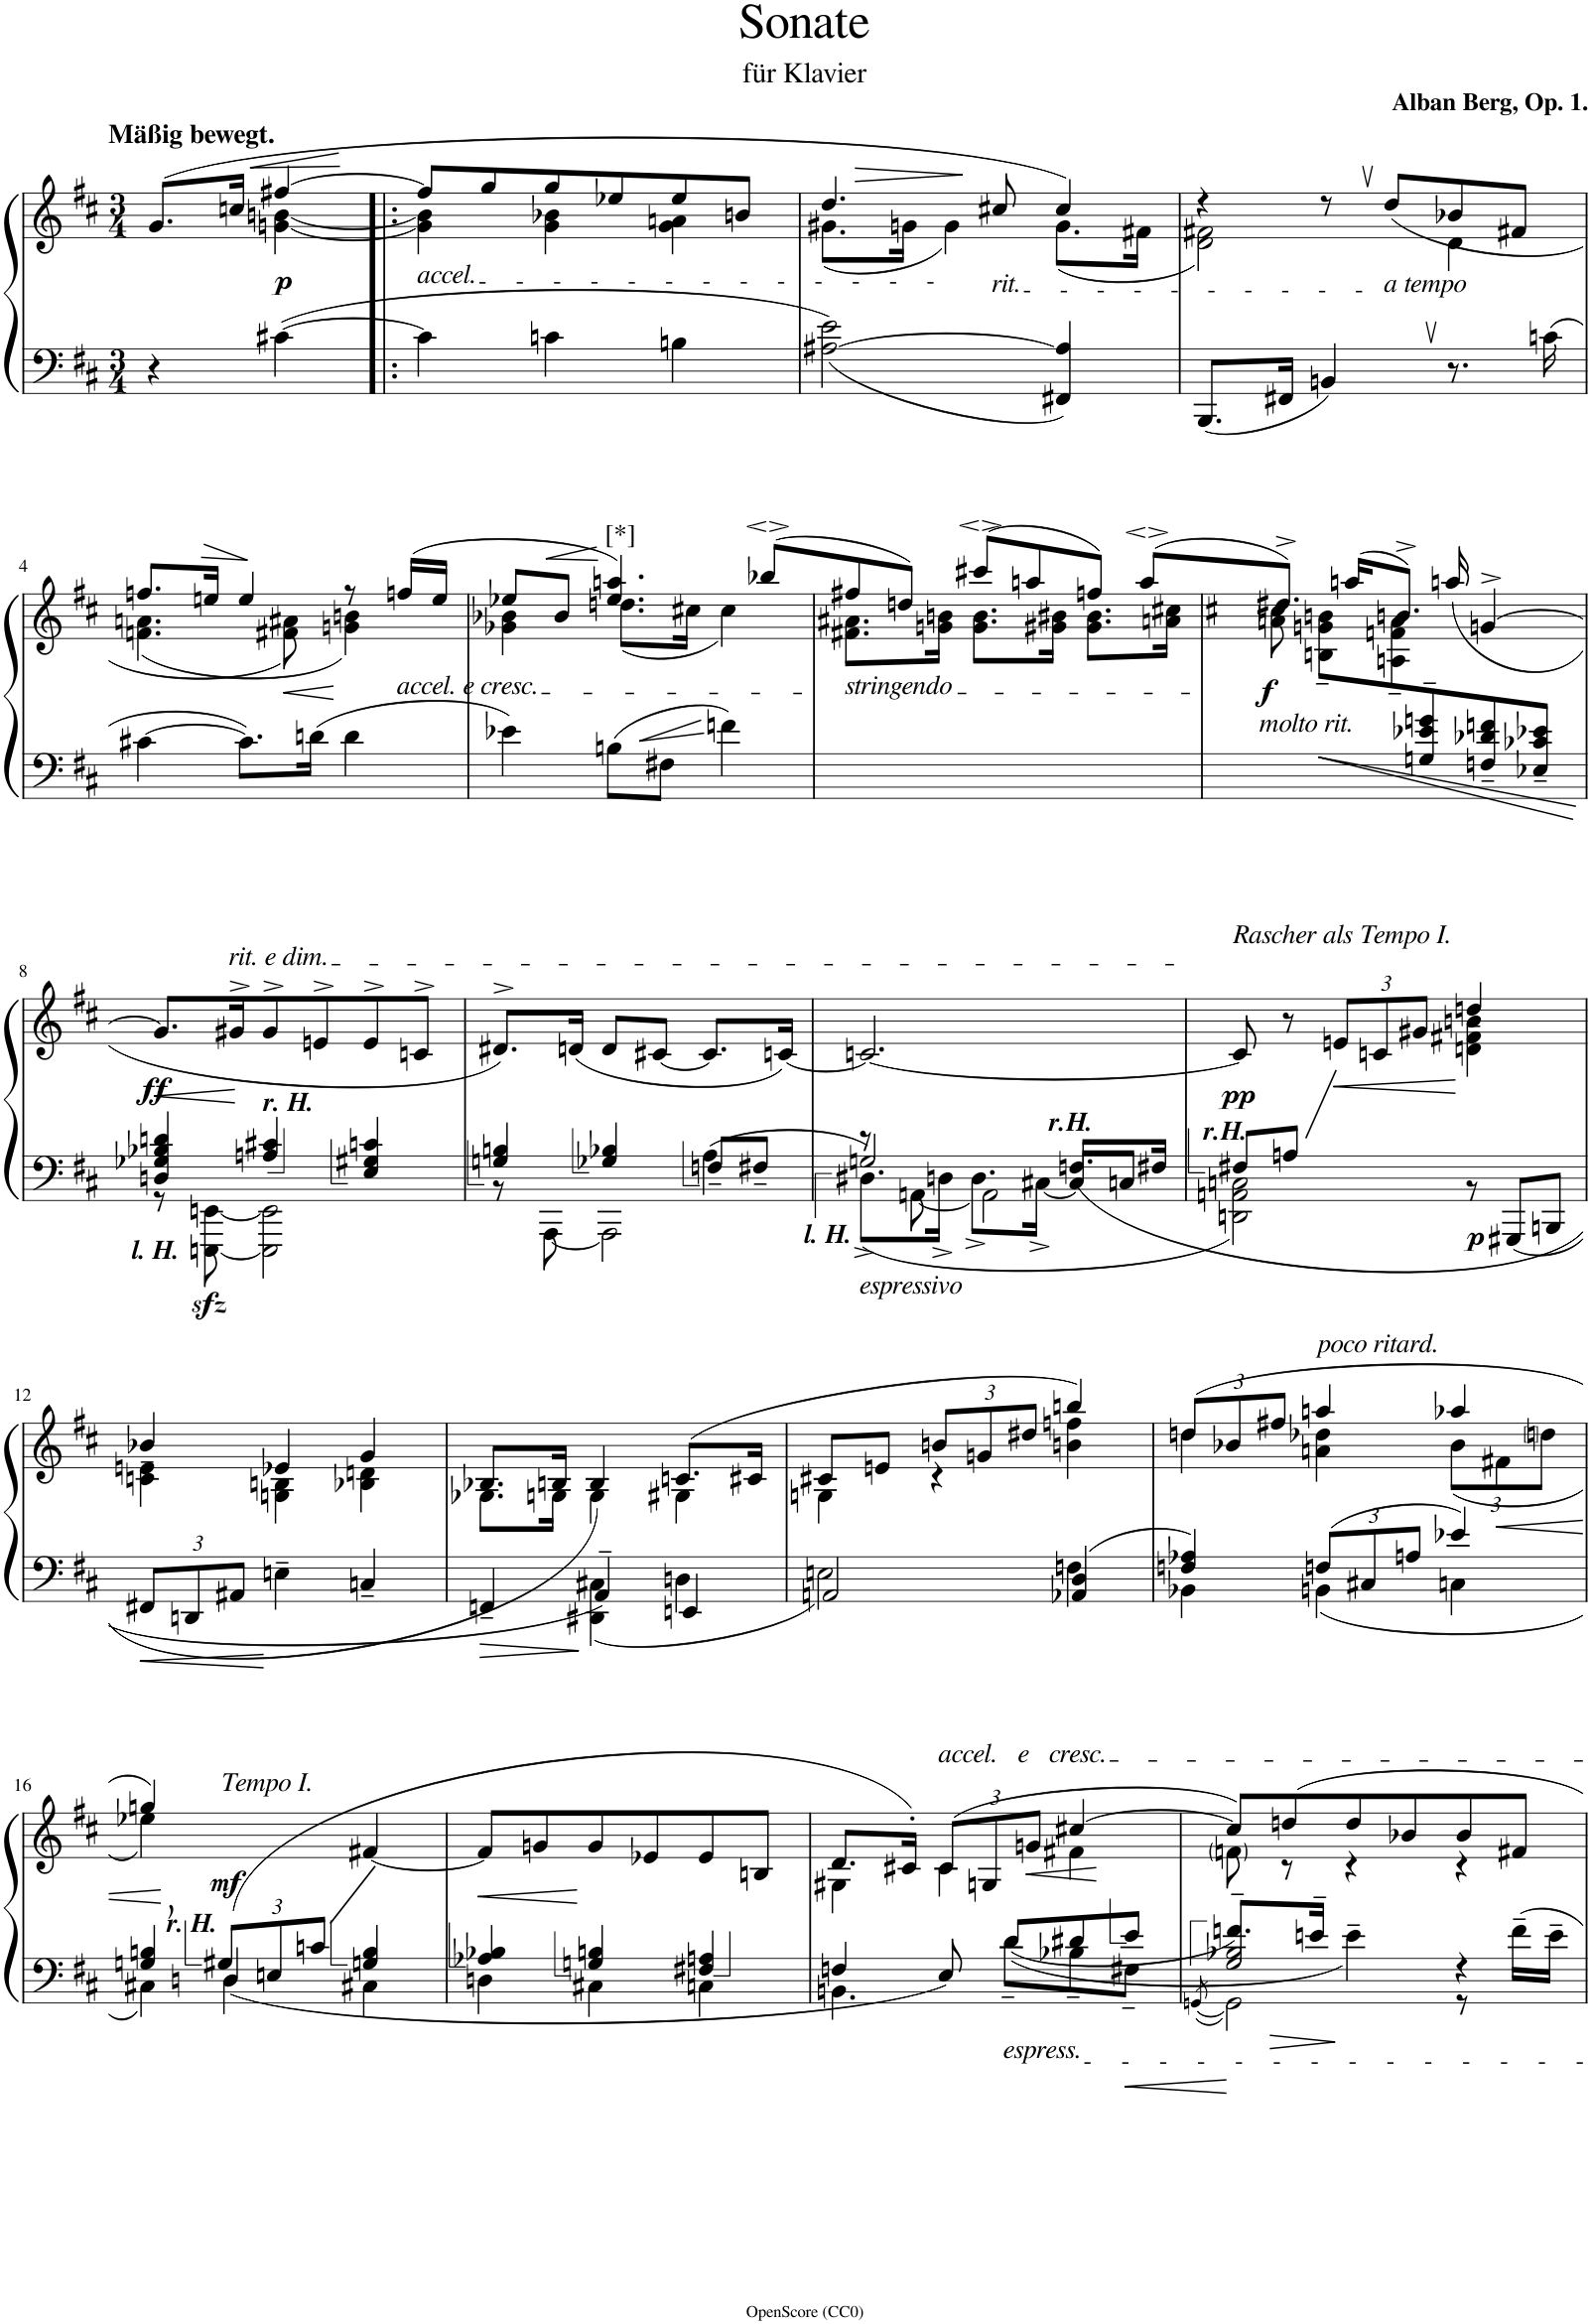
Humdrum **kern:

**kern	**kern	**dynam
*part1	*part1	*part1
*staff2	*staff1	*staff1/2
*I"Piano	*	*
*I'Pno.	*	*
*clefF4	*clefG2	*
*k[f#c#]	*k[f#c#]	*
*M3/4	*M3/4	*
=	=	=
*	*^	*
!	!LO:TX:a:B:t=Mäßig bewegt.	!	!
4r	(8.g/L	4ryy	.
!	!	!	!LO:HP:b
.	16ccn/Jk	.	<
!	!	!	!LO:DY:b
[4c#X\	[4ff#X/	[4gn\ [4bn\	p
*	*v	*v	*
.	.	[
=1!|:	=1!|:	=1!|:
*	*^	*
!	!LO:TX:b:t=accel.	!	!
4c#\]	8ff#/L]	4g\] 4b\]	.
.	8gg/	.	.
4cn\	8gg/	4g\ 4b-X\	.
.	8ee-X/	.	.
4Bn\	8ee-/	4g\ 4an\	.
.	8bn/J	.	.
=2	=2	=2	=2
!	!	!	!LO:HP:b
[>2A#X\ 2e\	4.dd/	(8.g#X\L	>
.	.	16gn\Jk	.
.	.	4g\)	.
!	!LO:TX:b:t=rit.	!	!
.	8cc#X/	.	]
4FF#X/ 4A#/]	4cc#/)	(8.g\L	.
.	.	16f#X\Jk	.
=3	=3	=3	=3
8.BBB/L	4r	2d\ 2f#X\)	.
16FF#X/Jk	.	.	.
4BBn,/	8r	.	.
!	!LO:TX:b:i:t=a tempo	!	!
.	(8dd/L	.	.
8.r	8b-X/	4d\	.
.	8f#X/J	.	.
16cn\	.	.	.
!!LO:LB:g=z	!!
=4	=4	=4	=4
[4c#X\	8.ffn/L	(4.fn\ 4.an\	.
!	!	!	!LO:HP:b
.	16een/Jk	.	>
8.c#\L]	4ee/	.	.
!	!	!	!LO:HP:n=1:b
.	.	8f#X\ 8a#X\)	] <
16dn\Jk	.	.	.
4d\	8r	4gn\ 4bn\)	.
!	!LO:TX:b:i:t=accel. e cresc.	!	!
.	(16ffn/LL	.	.
.	16ee/JJ	.	.
=5	=5	=5	=5
4e-X\	8ee-X/L	4g-X\ 4b-X\	.
!	!	!	!LO:HP:b
.	8b-/J	.	<
!	!LO:TX:a:t=[*]	!	!
8Bn\L	4.ee-/ 4.aan/)	(8.ddn\L	[
8F#X\J	.	.	.
.	.	16cc#X\Jk	.
4fn\	.	4cc#\)	.
.	(>8bb-X/L	.	.
=6	=6	=6	=6
!	!LO:TX:b:i:t=stringendo	!	!
8ryy	8ff#X/	8.f#X\ 8.a#X\L	.
8ryy	8ddn/J)	.	.
.	.	16gn\ 16bn\Jk	.
8ryy	(>8ccc#X/L	8.g\ 8.b\L	.
8ryy	8aan/	.	.
.	.	16g#X\ 16b#X\Jk	.
8ryy	8ffn/J)	8.g#\ 8.b#\L	.
8ryy	(>8aa/L	.	.
.	.	16an\ 16cc#X\Jk	.
=7	=7	=7	=7
!LO:TX:a:i:t=molto rit.	!	!	!
!	!	!	!LO:DY:b
8.ryy	8.dd#X^>/J)	8an\ 8cc#X\	f
!	!	!	!LO:HP:b
.	.	8Bn\~< 8gn\~< 8bn\~<L	<
16ryy	(>16aan/KL	.	.
8ryy	8.bn^>/J)	8An\~< 8fn\~< 8a\~<	.
8Gn/~> 8e-X/~> 8gn/~>	.	4.ryy	.
.	(16aan/	.	.
8Fn/~ 8d-X/~ 8fn/~	[>4gn^>/	.	.
8E-X/~ 8c-X/~ 8e-X/~J	.	.	.
*	*v	*v	*
.	.	[
!!LO:LB:g=z
=8	=8	=8
*^	*	*
!	!	!	!LO:HP:b
!	!	!	!LO:DY:n=1:b
4Dn/ 4G-X/ 4B-X/ 4dn/	8r	8.g/L]	< ff
!	!LO:TX:b:Bi:t=l. H.	!	!
!	!	!	!LO:DY:n=2:b=2
.	[8EEEn\ [8EEn\	.	sfz
!	!	!LO:TX:a:i:t=rit. e dim.	!
.	.	16g#X^>/K	[
!LO:TX:a:Bi:t=r. H.	!	!	!
4An/ 4c#X/	2EEE\] 2EE\]	8g#^>/	.
.	.	8en^>/	.
4E/ 4G#X/ 4cn/	.	8e^>/	.
.	.	8cn^>/J	.
=9	=9	=9	=9
*	*^	*	*
4Gn/ 4Bn/	8r	2ryy	8.d#X^>/L)	.
.	[8AAA\	.	.	.
.	.	.	(16dn/Jk	.
4G-X/ 4B-X/	2AAA\]	.	8d/L	.
.	.	.	[8c#X/J	.
8Fn~</L	.	4A\	8.c#/L]	.
8F#X~</J	.	.	.	.
.	.	.	[16cn/Jk)	.
=10	=10	=10	=10	=10
!LO:TX:b:i:t=espressivo	!	!	!	!
!LO:TX:b:Bi:t=l. H.	!	!	!	!
8.D#X^\L	8r	2Gn/	2.cn/_	.
.	[8AAn\	.	.	.
16Dn^\Jk	.	.	.	.
8.D^\L	2AA\]	.	.	.
[16C#X^\Jk	.	.	.	.
!LO:TX:a:Bi:t=r.H.	!	!	!	!
8C#/L]	.	(8.Fn/L	.	.
8Cn/J	.	.	.	.
.	.	16F#X/Jk	.	.
=11	=11	=11	=11	=11
*	*	*	*^	*
!	!	!	!LO:TX:a:i:t=Rascher als Tempo I.	!	!
!LO:TX:a:Bi:t=r.H.	!	!	!	!	!
!	!	!	!	!	!LO:DY:b
*	*v	*v	*	*	*
8F#X/L	2DDn\ 2AAn\ 2Cn\	8c/]	2ryy	pp
8An/J	.	8r	.	.
*	*	*Xbrackettup	*	*
!	!	!	!	!LO:HP:b
4ryy	.	12en/L	.	<
.	.	12cn/	.	.
.	.	12g#X/J	.	.
*	*Xbrackettup	*	*	*
!	!	!	!	!LO:DY:n=1:b=2
4ryy	12r	4ddn~</	4dn\ 4f#X\ 4bn\	[ p
.	12GGG#X/L	.	.	.
.	12BBBn/J	.	.	.
*v	*v	*	*	*
!!LO:LB:g=z	!!
=12	=12	=12	=12
12FF#X/L	4b-X~</	4cn\ 4en\	.
12DDn/	.	.	.
12AA#X/J	.	.	.
4En~\	4e-X~</	4Gn\ 4Bn\	.
4Cn~/	4g~</	4B-X\ 4dn\	.
=13	=13	=13	=13
*^	*	*	*
4FFn~/	4ryy	8.B-X/L	8.G-X\L	.
.	.	16Bn/Jk	16Gn\Jk	.
4AA~/	4DD#X\ 4C#X\	4B/)	4G\	.
4EEn/	4Dn\	(8.cn/L	4G#X\	.
.	.	16c#X/Jk	.	.
=14	=14	=14	=14	=14
2AAn/	2En\	8c#X/L	4Gn\	.
.	.	8en/J	.	.
.	.	12bn/L	4r	.
.	.	12gn/	.	.
.	.	12dd#X/J	.	.
4AA-X/ 4D/	4Fn\	4bbn/)	4bn\ 4ffn\	.
=15	=15	=15	=15	=15
4Fn/ 4A-X/	4BB-X\	(12dd/L	4ddn\	.
.	.	12b-X/	.	.
.	.	12ff#X/J	.	.
!	!	!LO:TX:a:i:t=poco ritard.	!	!
12Fn/L	4BBn\	4aan/	4an\ 4dd-X\	.
12C#X/	.	.	.	.
12An/J	.	.	.	.
4e-X/	4Cn\	4aa-X/	(12b-\L	.
!	!	!	!	!LO:HP:b
.	.	.	12f#X\	<
.	.	.	12ddnj\J	.
!!LO:LB:g=z	!!
=16	=16	=16	=16	=16
*	*^	*	*	*
4ryy	4Gn/, 4Bn/,	4C#X\	4ggn/)	4ee-X\)	.
!	!	!	!LO:TX:a:i:t=Tempo I.	!	!
!	!	!	!LO:TX:b:Bi:t=r. H.	!	!
!	!	!	!	!	!LO:DY:n=1:b
(12G#X/L	4D/	4Dn\	4ryy	2ryy	[ mf
12En/	.	.	.	.	.
12cn/J	.	.	.	.	.
4ryy	4Gn/ 4B/	4C#X\	[4f#X/	.	.
*	*	*	*v	*v	*
=17	=17	=17	=17	=17
!	!	!	!	!LO:HP:b
*	*v	*v	*	*
4A-X/ 4B-X/	4Dn\	8f#/L]	<
.	.	8gn/	.
4Gn/ 4Bn/	4C#X\	8g/	[
.	.	8e-X/	.
4F#X/ 4An/	4Cn\	8e-/	.
.	.	8Bn/J	.
=18	=18	=18	=18
*	*	*^	*
4Fn/	4.BBn\	8.d/L	4G#X\	.
.	.	16c#X'>/Jk)	.	.
!	!	!LO:TX:a:i:t=accel.   e   cresc.	!	!
8E/	.	(12c#/L	4c#\	.
.	.	12Gn/	.	.
!LO:TX:b:t=espress.	!	!	!	!
8d/L	8d~\L	.	.	.
!	!	!	!	!LO:HP:b
.	.	12gn/J	.	<
8d#X/	8B-X~\	[4cc#X/	4f#X\	.
8e/J	8F#X~\J	.	.	.
*v	*v	*	*	*
*	*v	*v	*
.	.	[
=19	=19	=19
*^	*	*
qGG	[<8qGGn/	.	.
*	*^	*^	*
2G/ 2B-X/	2GG\]	8.fn~>/L	8cc#/L])	8fn\	.
.	.	.	8ddn/	8r	.
.	.	16en~>/Jk	.	.	.
.	.	4e~>\	8dd/	4r	[
.	.	.	8b-X/	.	.
4ryy	4r	8r	8b-/	4r	.
.	.	16f~>\LL	8f#X/J	.	.
.	.	16e~>\JJ	.	.	.
*v	*v	*v	*	*	*
*	*v	*v	*
=	=	=
*-	*-	*-
